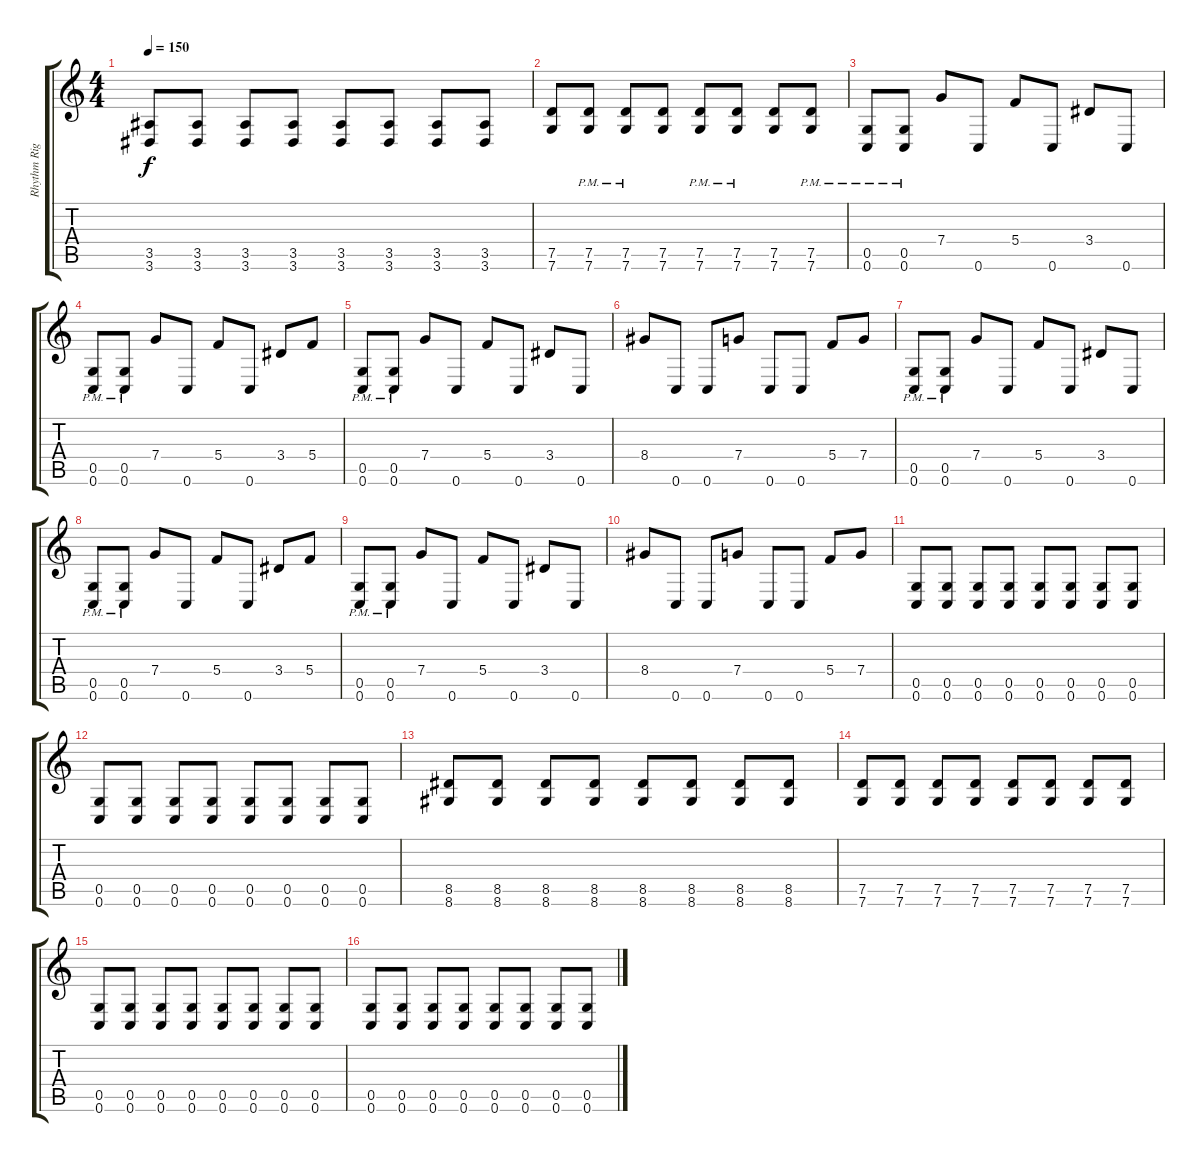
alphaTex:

\track ("Rhythm Right" "Rhythm Rig") {instrument distortionguitar}
\staff {score tabs}
\tuning (D4 A3 F3 C3 G2 C2) {hide}
\ts (4 4)
\tempo 150
\clef g2
\ks c
(3.5 3.6).8{dy f} (3.5 3.6).8 (3.5 3.6).8 (3.5 3.6).8 (3.5 3.6).8 (3.5 3.6).8 (3.5 3.6).8 (3.5 3.6).8 |
(7.5 7.6).8 (7.5{pm} 7.6{pm}).8 (7.5{pm} 7.6{pm}).8 (7.5 7.6).8 (7.5{pm} 7.6{pm}).8 (7.5{pm} 7.6{pm}).8 (7.5 7.6).8 (7.5{pm} 7.6{pm}).8 |
(0.5{pm} 0.6{pm}).8 (0.5{pm} 0.6{pm}).8 7.4.8 0.6.8 5.4.8 0.6.8 3.4.8 0.6.8 |
(0.5{pm} 0.6{pm}).8 (0.5{pm} 0.6{pm}).8 7.4.8 0.6.8 5.4.8 0.6.8 3.4.8 5.4.8 |
(0.5{pm} 0.6{pm}).8 (0.5{pm} 0.6{pm}).8 7.4.8 0.6.8 5.4.8 0.6.8 3.4.8 0.6.8 |
8.4.8 0.6.8 0.6.8 7.4.8 0.6.8 0.6.8 5.4.8 7.4.8 |
(0.5{pm} 0.6{pm}).8 (0.5{pm} 0.6{pm}).8 7.4.8 0.6.8 5.4.8 0.6.8 3.4.8 0.6.8 |
(0.5{pm} 0.6{pm}).8 (0.5{pm} 0.6{pm}).8 7.4.8 0.6.8 5.4.8 0.6.8 3.4.8 5.4.8 |
(0.5{pm} 0.6{pm}).8 (0.5{pm} 0.6{pm}).8 7.4.8 0.6.8 5.4.8 0.6.8 3.4.8 0.6.8 |
8.4.8 0.6.8 0.6.8 7.4.8 0.6.8 0.6.8 5.4.8 7.4.8 |
(0.5 0.6).8 (0.5 0.6).8 (0.5 0.6).8 (0.5 0.6).8 (0.5 0.6).8 (0.5 0.6).8 (0.5 0.6).8 (0.5 0.6).8 |
(0.5 0.6).8 (0.5 0.6).8 (0.5 0.6).8 (0.5 0.6).8 (0.5 0.6).8 (0.5 0.6).8 (0.5 0.6).8 (0.5 0.6).8 |
(8.5 8.6).8 (8.5 8.6).8 (8.5 8.6).8 (8.5 8.6).8 (8.5 8.6).8 (8.5 8.6).8 (8.5 8.6).8 (8.5 8.6).8 |
(7.5 7.6).8 (7.5 7.6).8 (7.5 7.6).8 (7.5 7.6).8 (7.5 7.6).8 (7.5 7.6).8 (7.5 7.6).8 (7.5 7.6).8 |
(0.5 0.6).8 (0.5 0.6).8 (0.5 0.6).8 (0.5 0.6).8 (0.5 0.6).8 (0.5 0.6).8 (0.5 0.6).8 (0.5 0.6).8 |
(0.5 0.6).8 (0.5 0.6).8 (0.5 0.6).8 (0.5 0.6).8 (0.5 0.6).8 (0.5 0.6).8 (0.5 0.6).8 (0.5 0.6).8
